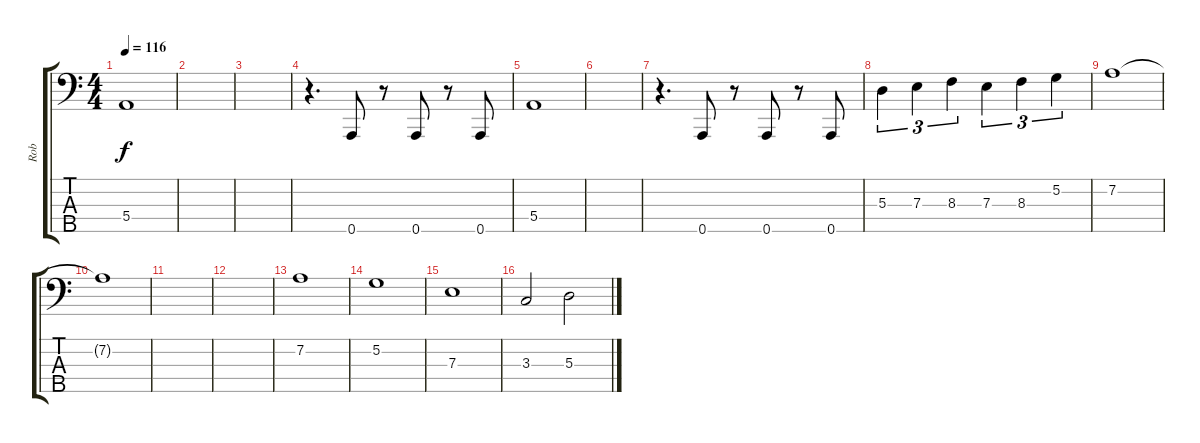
\track ("Rob" "Rob") {instrument electricbassfinger}
\staff {score tabs}
\tuning (G2 D2 A1 E1 A0) {hide}
\ts (4 4)
\tempo 116
\clef f4
\ks c
5.4.1{dy f} |
|
|
r.4{d} 0.5.8 r.8 0.5.8 r.8 0.5.8 |
5.4.1 |
|
r.4{d} 0.5.8 r.8 0.5.8 r.8 0.5.8 |
5.3.4{tu (3 2)} 7.3.4{tu (3 2)} 8.3.4{tu (3 2)} 7.3.4{tu (3 2)} 8.3.4{tu (3 2)} 5.2.4{tu (3 2)} |
7.2.1 |
7.2{t}.1 |
|
|
7.2.1 |
5.2.1 |
7.3.1 |
3.3.2 5.3.2
